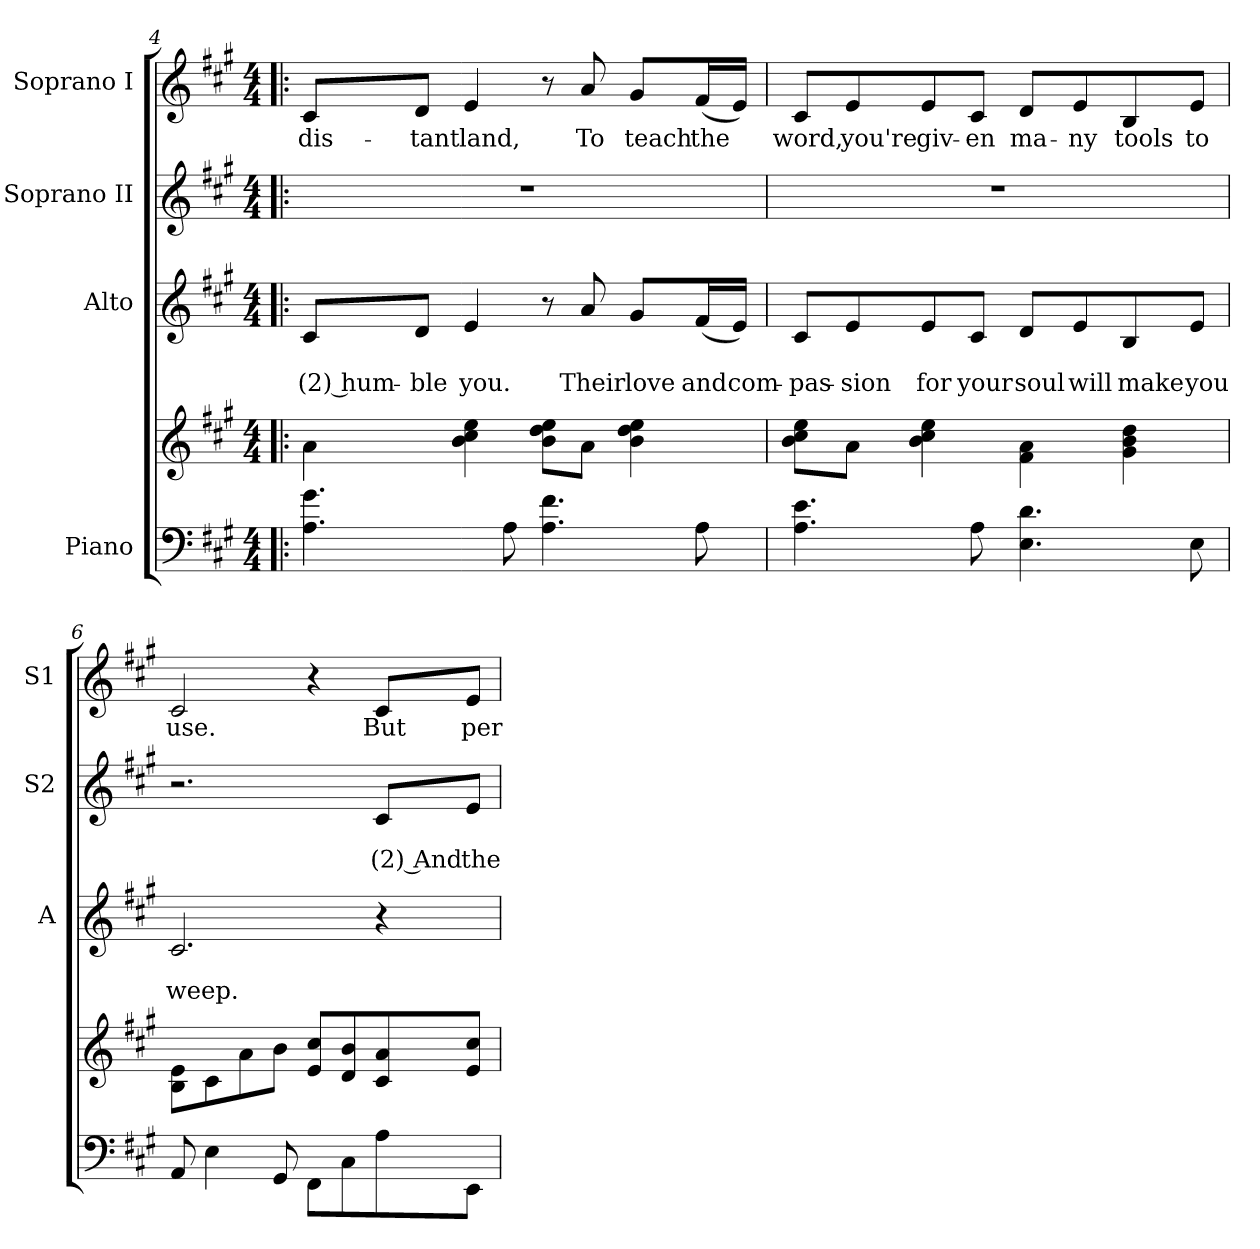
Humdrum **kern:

**kern	**kern	**kern	**text	**text	**kern	**text	**text	**kern	**text
*part4	*part4	*part3	*part3	*part3	*part2	*part2	*part2	*part1	*part1
*staff5	*staff4	*staff3	*staff3	*staff3	*staff2	*staff2	*staff2	*staff1	*staff1
*I"Piano	*	*I"Alto	*	*	*I"Soprano II	*	*	*I"Soprano I	*
*	*	*I'A	*	*	*I'S2	*	*	*I'S1	*
!!LO:LB:g=z
*clefF4	*clefG2	*clefG2	*	*	*clefG2	*	*	*clefG2	*
*k[f#c#g#]	*k[f#c#g#]	*k[f#c#g#]	*	*	*k[f#c#g#]	*	*	*k[f#c#g#]	*
*A:	*A:	*A:	*	*	*A:	*	*	*A:	*
*M4/4	*M4/4	*M4/4	*	*	*M4/4	*	*	*M4/4	*
=4!|:	=4!|:	=4!|:	=4!|:	=4!|:	=4!|:	=4!|:	=4!|:	=4!|:	=4!|:
!	!	!	!	!LO:LY:b	!	!	!	!	!
!	!	!	!	!	!	!	!	!	!LO:LY:b
4.A\ 4.g#\	4a\	8c#/L	.	(2) hum-	1r	.	.	8c#/L	dis-
!	!	!	!	!LO:LY:b	!	!	!	!	!
!	!	!	!	!	!	!	!	!	!LO:LY:b
.	.	8d/J	.	-ble	.	.	.	8d/J	-tant
!	!	!	!	!LO:LY:b	!	!	!	!	!
!	!	!	!	!	!	!	!	!	!LO:LY:b
.	4b\ 4cc#\ 4ee\	4e/	.	you.	.	.	.	4e/	land,
8A\	.	.	.	.	.	.	.	.	.
4.A\ 4.f#\	8b\ 8dd\ 8ee\L	8r	.	.	.	.	.	8r	.
!	!	!	!	!LO:LY:b	!	!	!	!	!
!	!	!	!	!	!	!	!	!	!LO:LY:b
.	8a\J	8a/	.	Their	.	.	.	8a/	To
!	!	!	!	!LO:LY:b	!	!	!	!	!
!	!	!	!	!	!	!	!	!	!LO:LY:b
.	4b\ 4dd\ 4ee\	8g#/L	.	love	.	.	.	8g#/L	teach
!	!	!	!	!LO:LY:b	!	!	!	!	!
!	!	!	!	!	!	!	!	!	!LO:LY:b
8A\	.	(<16f#/L	.	and	.	.	.	(<16f#/L	the
!	!	!	!	!LO:LY:b	!	!	!	!	!
.	.	16e/JJ)	.	com-	.	.	.	16e/JJ)	.
=5	=5	=5	=5	=5	=5	=5	=5	=5	=5
!	!	!	!	!LO:LY:b	!	!	!	!	!
!	!	!	!	!	!	!	!	!	!LO:LY:b
4.A\ 4.e\	8b\ 8cc#\ 8ee\L	8c#/L	.	-pas-	1r	.	.	8c#/L	word,
!	!	!	!	!LO:LY:b	!	!	!	!	!
!	!	!	!	!	!	!	!	!	!LO:LY:b
.	8a\J	8e/	.	-sion	.	.	.	8e/	you're
!	!	!	!	!LO:LY:b	!	!	!	!	!
!	!	!	!	!	!	!	!	!	!LO:LY:b
.	4b\ 4cc#\ 4ee\	8e/	.	for	.	.	.	8e/	giv-
!	!	!	!	!LO:LY:b	!	!	!	!	!
!	!	!	!	!	!	!	!	!	!LO:LY:b
8A\	.	8c#/J	.	your	.	.	.	8c#/J	-en
!	!	!	!	!LO:LY:b	!	!	!	!	!
!	!	!	!	!	!	!	!	!	!LO:LY:b
4.E\ 4.d\	4f#\ 4a\	8d/L	.	soul	.	.	.	8d/L	ma-
!	!	!	!	!LO:LY:b	!	!	!	!	!
!	!	!	!	!	!	!	!	!	!LO:LY:b
.	.	8e/	.	will	.	.	.	8e/	-ny
!	!	!	!	!LO:LY:b	!	!	!	!	!
!	!	!	!	!	!	!	!	!	!LO:LY:b
.	4g#\ 4b\ 4dd\	8B/	.	make	.	.	.	8B/	tools
!	!	!	!	!LO:LY:b	!	!	!	!	!
!	!	!	!	!	!	!	!	!	!LO:LY:b
8E\	.	8e/J	.	you	.	.	.	8e/J	to
=6	=6	=6	=6	=6	=6	=6	=6	=6	=6
!	!	!	!	!LO:LY:b	!	!	!	!	!
!	!	!	!	!	!	!	!	!	!LO:LY:b
8AA/	8B\ 8e\L	2.c#/	.	weep.	2.r	.	.	2c#/	use.
4E\	8c#\	.	.	.	.	.	.	.	.
.	8a\	.	.	.	.	.	.	.	.
8GG#/	8b\J	.	.	.	.	.	.	.	.
8FF#\L	8e/ 8cc#/L	.	.	.	.	.	.	4r	.
8C#\	8d/ 8b/	.	.	.	.	.	.	.	.
!	!	!	!	!	!	!	!LO:LY:b	!	!
!	!	!	!	!	!	!	!	!	!LO:LY:b
8A\	8c#/ 8a/	4r	.	.	8c#/L	.	(2) And	8c#/L	But
!	!	!	!	!	!	!	!LO:LY:b	!	!
!	!	!	!	!	!	!	!	!	!LO:LY:b
8EE\J	8e/ 8cc#/J	.	.	.	8e/J	.	the	8e/J	per-
=	=	=	=	=	=	=	=	=	=
*-	*-	*-	*-	*-	*-	*-	*-	*-	*-
